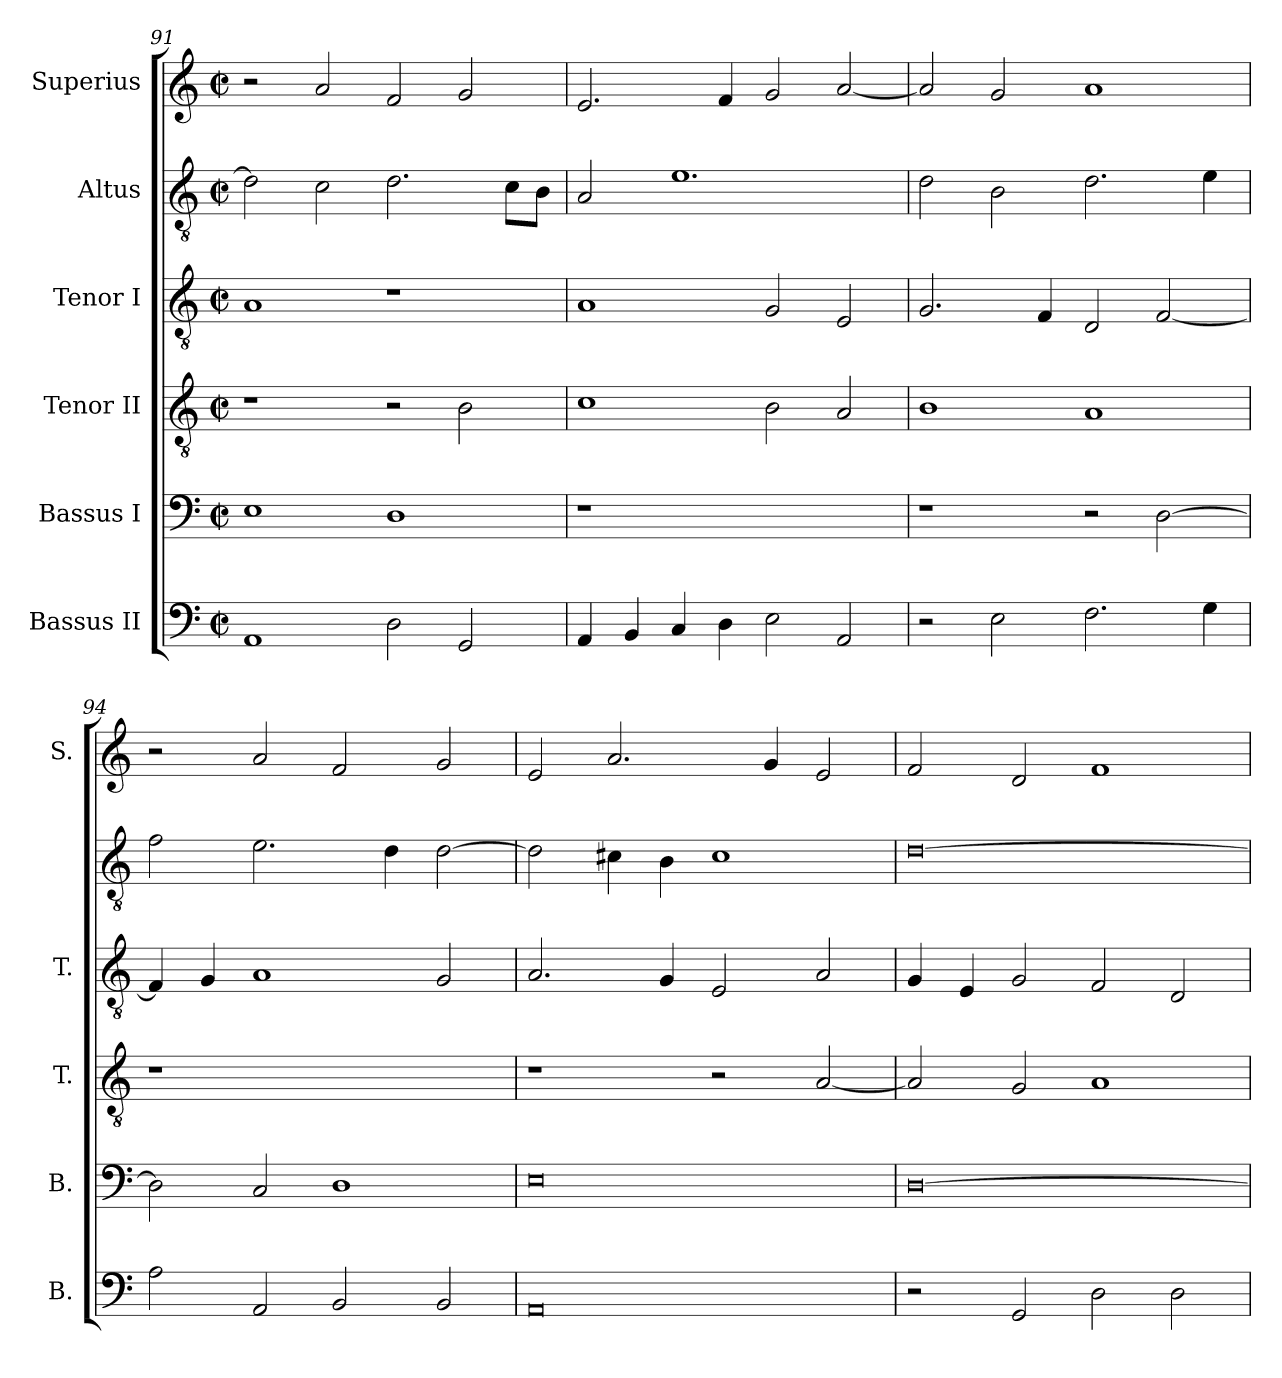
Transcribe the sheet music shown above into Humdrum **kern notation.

**kern	**kern	**kern	**kern	**kern	**kern
*part6	*part5	*part4	*part3	*part2	*part1
*staff6	*staff5	*staff4	*staff3	*staff2	*staff1
*I"Bassus II	*I"Bassus I	*I"Tenor II	*I"Tenor I	*I"Altus	*I"Superius
*I'B.	*I'B.	*I'T.	*I'T.	*	*I'S.
*clefF4	*clefF4	*clefGv2	*clefGv2	*clefGv2	*clefG2
*	*	*ITrd7c12	*ITrd7c12	*ITrd7c12	*
*k[]	*k[]	*k[]	*k[]	*k[]	*k[]
*C:	*C:	*C:	*C:	*C:	*C:
*M2/2	*M2/2	*M2/2	*M2/2	*M2/2	*M2/2
*met(c|)	*met(c|)	*met(c|)	*met(c|)	*met(c|)	*met(c|)
=91	=91	=91	=91	=91	=91
1AAi	1Ei	1r	1AAi	2Di\]	2r
.	.	.	.	2Ci\	2ai/
2Di\	1Di	2r	1r	2.Di\	2fi/
2GGi/	.	2BBi\	.	.	2gi/
.	.	.	.	8Ci\L	.
.	.	.	.	8BBi\J	.
!!LO:LB:g=z
=92	=92	=92	=92	=92	=92
!	!LO:N:vis=1	!	!	!	!
4AAi/	1r	1Ci	1AAi	2AAi/	2.ei/
4BBi/	.	.	.	.	.
4Ci/	.	.	.	1.Ei	.
4Di\	.	.	.	.	4fi/
2Ei\	1ryy	2BBi\	2GGi/	.	2gi/
2AAi/	.	2AAi/	2EEi/	.	[<2ai/
=93	=93	=93	=93	=93	=93
2r	1r	1BBi	2.GGi/	2Di\	2ai/]
2Ei\	.	.	.	2BBi\	2gi/
.	.	.	4FFi/	.	.
2.Fi\	2r	1AAi	2DDi/	2.Di\	1ai
.	[>2Di\	.	[<2FFi/	.	.
4Gi\	.	.	.	4Ei\	.
=94	=94	=94	=94	=94	=94
!	!	!LO:N:vis=1	!	!	!
2Ai\	2Di\]	1r	4FFi/]	2Fi\	2r
.	.	.	4GGi/	.	.
2AAi/	2Ci/	.	1AAi	2.Ei\	2ai/
2BBi/	1Di	1ryy	.	.	2fi/
.	.	.	.	4Di\	.
2BBi/	.	.	2GGi/	[>2Di\	2gi/
=95	=95	=95	=95	=95	=95
0AAi	0Ei	1r	2.AAi/	2Di\]	2ei/
.	.	.	.	4C#Xi\	2.ai/
.	.	.	4GGi/	4BBi\	.
.	.	2r	2EEi/	1C#i	.
.	.	.	.	.	4gi/
.	.	[<2AAi/	2AAi/	.	2ei/
!!LO:PB:g=z
=96	=96	=96	=96	=96	=96
2r	[>0Di	2AAi/]	4GGi/	[>0Di	2fi/
.	.	.	4EEi/	.	.
2GGi/	.	2GGi/	2GGi/	.	2di/
2Di\	.	1AAi	2FFi/	.	1fi
2Di\	.	.	2DDi/	.	.
=	=	=	=	=	=
*-	*-	*-	*-	*-	*-
